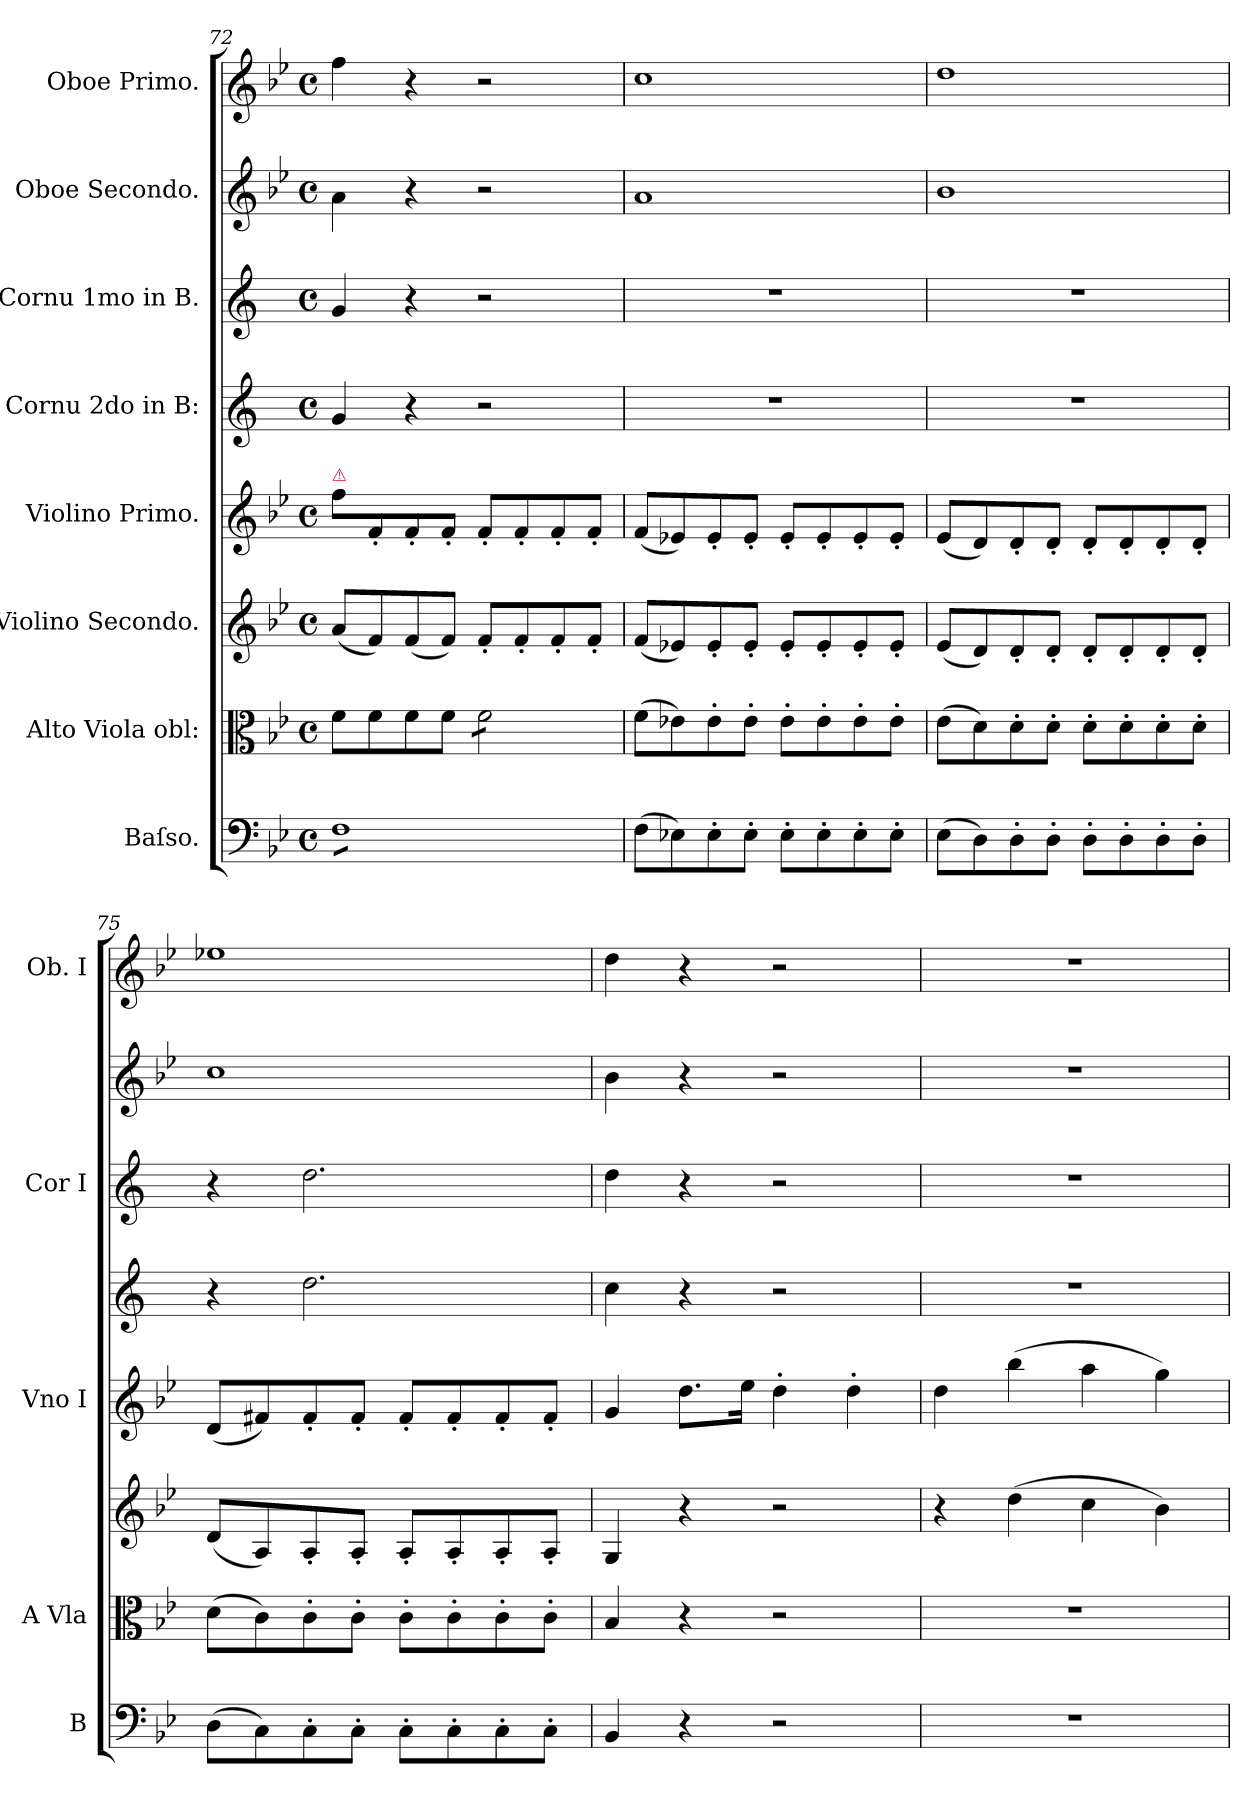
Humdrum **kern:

**kern	**kern	**kern	**dynam	**kern	**dynam	**kern	**kern	**kern	**kern
*part8	*part7	*part6	*part6	*part5	*part5	*part4	*part3	*part2	*part1
*staff8	*staff7	*staff6	*staff6	*staff5	*staff5	*staff4	*staff3	*staff2	*staff1
*I"Baſso.	*I"Alto Viola obl:	*I"Violino Secondo.	*	*I"Violino Primo.	*	*I"Cornu 2do in B:	*I"Cornu 1mo in B.	*I"Oboe Secondo.	*I"Oboe Primo.
*I'B	*I'A Vla	*	*	*I'Vno I	*	*	*I'Cor I	*	*I'Ob. I
*clefF4	*clefC3	*clefG2	*	*clefG2	*	*clefG2	*clefG2	*clefG2	*clefG2
*	*	*	*	*	*	*ITrd1c2	*ITrd1c2	*	*
*k[b-e-]	*k[b-e-]	*k[b-e-]	*	*k[b-e-]	*	*k[b-e-]	*k[b-e-]	*k[b-e-]	*k[b-e-]
*B-:	*B-:	*B-:	*	*B-:	*	*B-:	*B-:	*B-:	*B-:
*M4/4	*M4/4	*M4/4	*	*M4/4	*	*M4/4	*M4/4	*M4/4	*M4/4
*met(c)	*met(c)	*met(c)	*	*met(c)	*	*met(c)	*met(c)	*met(c)	*met(c)
=72	=72	=72	=72	=72	=72	=72	=72	=72	=72
!	!	!	!	!LO:TX:a:color=crimson:t=⚠	!	!	!	!	!
*tremolo	*	*	*	*	*	*	*	*	*
8FL	8f\L	(8a/L	.	8ff\L	.	4f/	4f/	4a\	4ff\
8F	8f\	8f/)	.	8f'/	.	.	.	.	.
8F	8f\	(8f/	.	8f'/	.	4r	4r	4r	4r
8F	8f\J	8f/J)	.	8f'/J	.	.	.	.	.
*	*tremolo	*	*	*	*	*	*	*	*
8F	8f\L	8f'/L	.	8f'/L	.	2r	2r	2r	2r
8F	8f\	8f'/	.	8f'/	.	.	.	.	.
8F	8f\	8f'/	.	8f'/	.	.	.	.	.
8FJ	8f\J	8f'/J	.	8f'/J	.	.	.	.	.
*	*Xtremolo	*	*	*	*	*	*	*	*
*Xtremolo	*	*	*	*	*	*	*	*	*
=73	=73	=73	=73	=73	=73	=73	=73	=73	=73
(8F\L	(8f\L	(8f/L	.	(8f/L	.	1r	1r	1a	1cc
8E-X\)	8e-X\)	8e-X/)	.	8e-X/)	.	.	.	.	.
8E-'\	8e-'\	8e-'/	.	8e-'/	.	.	.	.	.
8E-'\J	8e-'\J	8e-'/J	.	8e-'/J	.	.	.	.	.
8E-'\L	8e-'\L	8e-'/L	.	8e-'/L	.	.	.	.	.
8E-'\	8e-'\	8e-'/	.	8e-'/	.	.	.	.	.
8E-'\	8e-'\	8e-'/	.	8e-'/	.	.	.	.	.
8E-'\J	8e-'\J	8e-'/J	.	8e-'/J	.	.	.	.	.
=74	=74	=74	=74	=74	=74	=74	=74	=74	=74
(8E-\L	(8e-\L	(8e-/L	.	(8e-/L	.	1r	1r	1b-	1dd
8D\)	8d\)	8d/)	.	8d/)	.	.	.	.	.
8D'\	8d'\	8d'/	.	8d'/	.	.	.	.	.
8D'\J	8d'\J	8d'/J	.	8d'/J	.	.	.	.	.
8D'\L	8d'\L	8d'/L	.	8d'/L	.	.	.	.	.
8D'\	8d'\	8d'/	.	8d'/	.	.	.	.	.
8D'\	8d'\	8d'/	.	8d'/	.	.	.	.	.
8D'\J	8d'\J	8d'/J	.	8d'/J	.	.	.	.	.
=75	=75	=75	=75	=75	=75	=75	=75	=75	=75
(8D\L	(8d\L	(8d/L	.	(8d/L	.	4r	4r	1cc	1ee-X
8C\)	8c\)	8A/)	.	8f#X/)	.	.	.	.	.
8C'\	8c'\	8A'/	.	8f#'/	.	2.cc\	2.cc\	.	.
8C'\J	8c'\J	8A'/J	.	8f#'/J	.	.	.	.	.
8C'\L	8c'\L	8A'/L	.	8f#'/L	.	.	.	.	.
8C'\	8c'\	8A'/	.	8f#'/	.	.	.	.	.
8C'\	8c'\	8A'/	.	8f#'/	.	.	.	.	.
8C'\J	8c'\J	8A'/J	.	8f#'/J	.	.	.	.	.
=76	=76	=76	=76	=76	=76	=76	=76	=76	=76
4BB-/	4B-/	4G/	.	4g/	.	4b-\	4cc\	4b-\	4dd\
!	!	!	!	!	!LO:DY:b	!	!	!	!
4r	4r	4r	.	8.dd\L	po.	4r	4r	4r	4r
.	.	.	.	16ee-\Jk	.	.	.	.	.
2r	2r	2r	.	4dd'\	.	2r	2r	2r	2r
.	.	.	.	4dd'\	.	.	.	.	.
=77	=77	=77	=77	=77	=77	=77	=77	=77	=77
1r	1r	4r	.	4dd\	.	1r	1r	1r	1r
!	!	!	!LO:DY:b	!	!	!	!	!	!
.	.	(4dd\	pia.	(4bb-\	.	.	.	.	.
.	.	4cc\	.	4aa\	.	.	.	.	.
.	.	4b-\)	.	4gg\)	.	.	.	.	.
=	=	=	=	=	=	=	=	=	=
*-	*-	*-	*-	*-	*-	*-	*-	*-	*-
